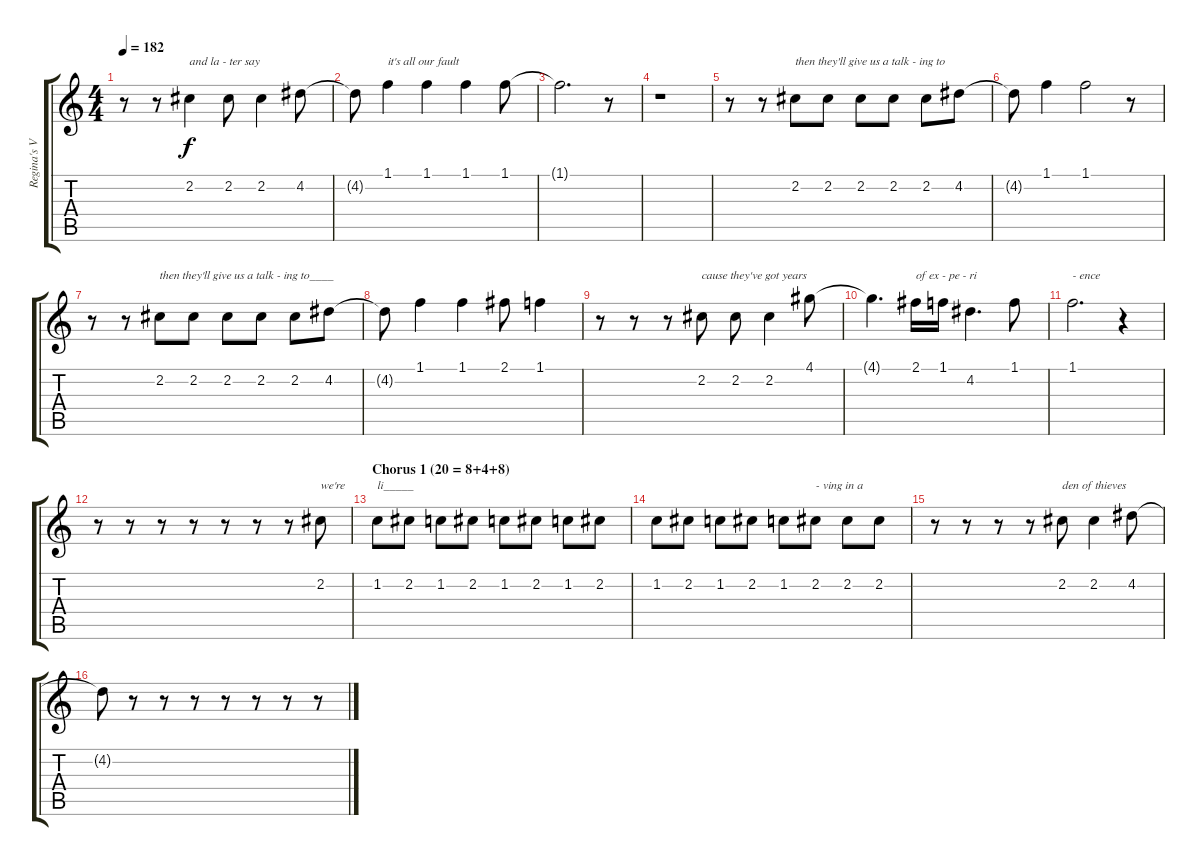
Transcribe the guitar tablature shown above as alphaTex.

\track ("Regina's Voicebox" "Regina's V") {instrument distortionguitar}
\staff {score tabs}
\tuning (E4 B3 G3 D3 A2 E2) {hide}
\ts (4 4)
\tempo 182
\clef g2
\ks c
r.8{dy f} r.8 2.2.4{txt "and la - ter say"} 2.2.8 2.2.4 4.2.8 |
4.2{t}.8 1.1.4{txt "it's all our fault"} 1.1.4 1.1.4 1.1.8 |
1.1{t}.2{d} r.8 |
r.1 |
r.8 r.8 2.2.8{txt "then they'll give us a talk - ing to"} 2.2.8 2.2.8 2.2.8 2.2.8 4.2.8 |
4.2{t}.8 1.1.4 1.1.2 r.8 |
r.8 r.8 2.2.8{txt "then they'll give us a talk - ing to____"} 2.2.8 2.2.8 2.2.8 2.2.8 4.2.8 |
4.2{t}.8 1.1.4 1.1.4 2.1.8 1.1.4 |
r.8 r.8 r.8 2.2.8{txt "cause they've got years"} 2.2.8 2.2.4 4.1.8 |
4.1{t}.4{d} 2.1.16{txt "of ex - pe - ri"} 1.1.16 4.2.4{d} 1.1.8 |
1.1.2{d txt "- ence"} r.4 |
r.8 r.8 r.8 r.8 r.8 r.8 r.8 2.2.8{txt "we're"} |
\section ("" "Chorus 1 (20 = 8+4+8)")
1.2.8{txt "li_____"} 2.2.8 1.2.8 2.2.8 1.2.8 2.2.8 1.2.8 2.2.8 |
1.2.8 2.2.8 1.2.8 2.2.8 1.2.8 2.2.8{txt "- ving in a"} 2.2.8 2.2.8 |
r.8 r.8 r.8 r.8 2.2.8{txt "den of thieves"} 2.2.4 4.2.8 |
4.2{t}.8 r.8 r.8 r.8 r.8 r.8 r.8 r.8
